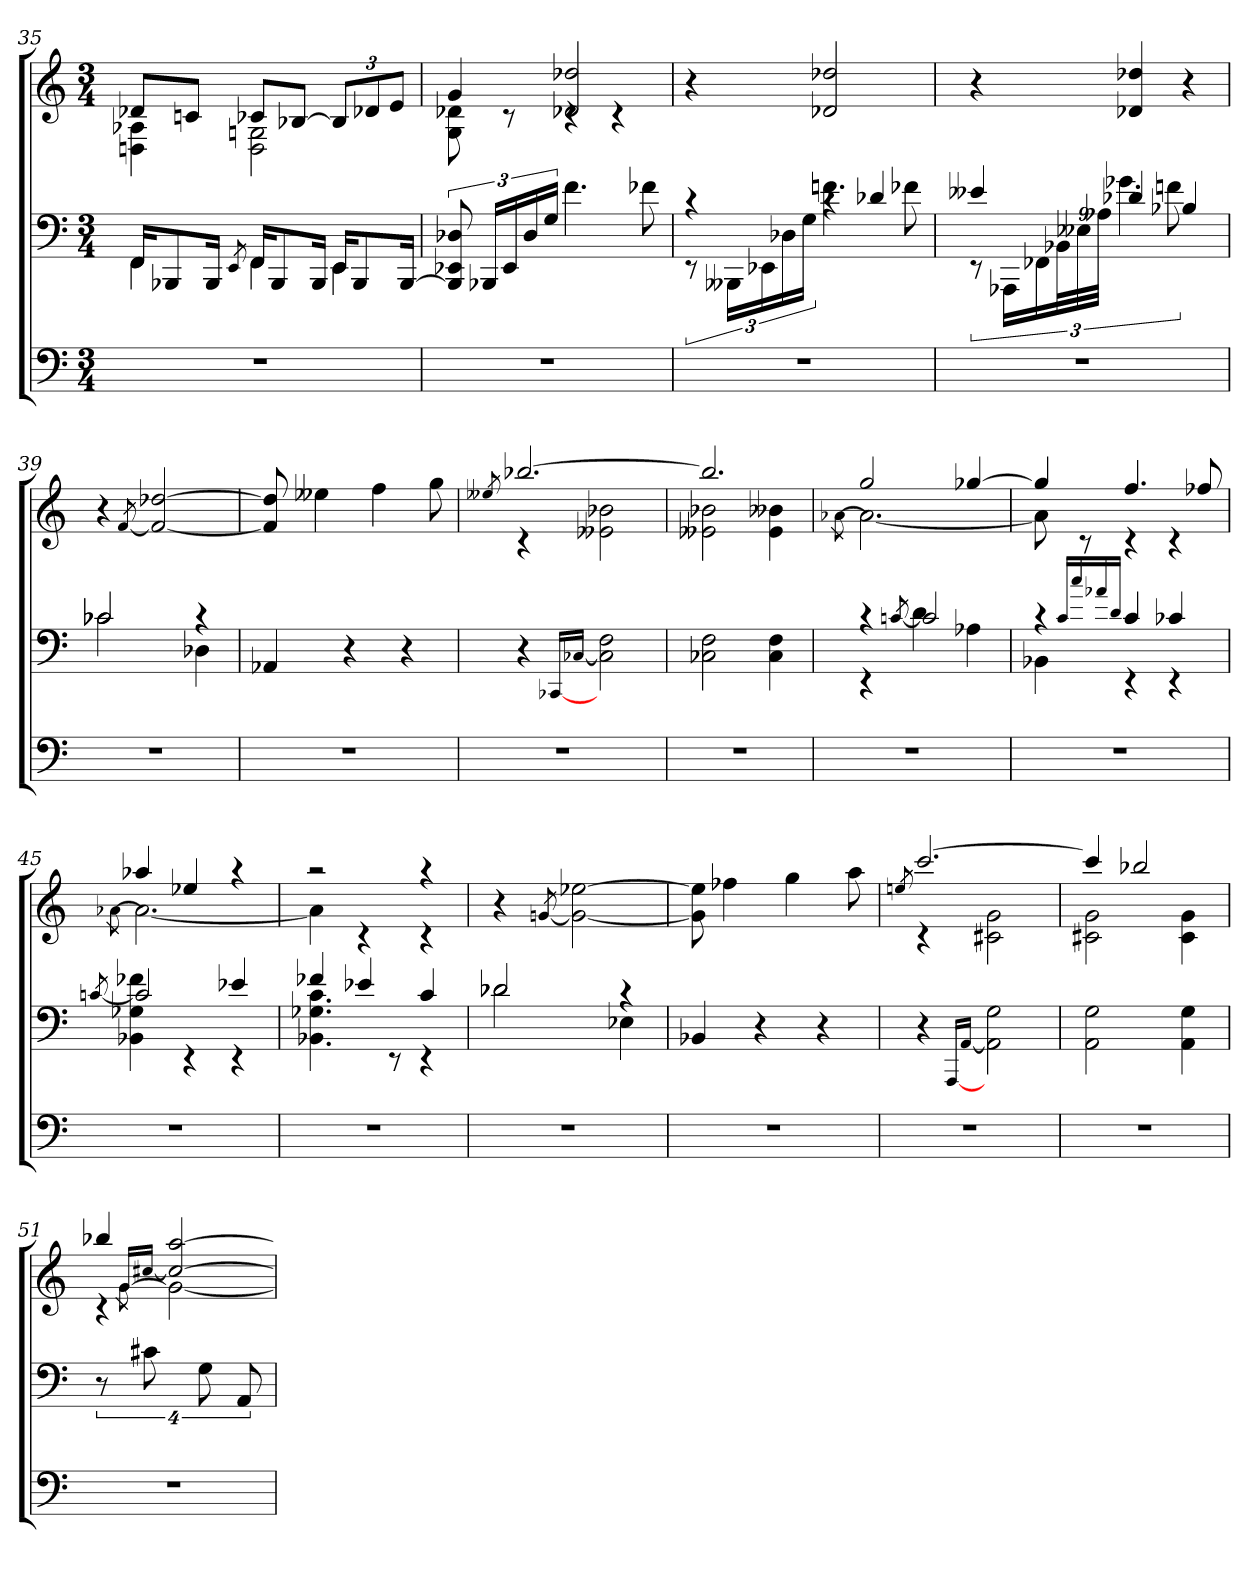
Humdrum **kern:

**kern	**kern	**kern
*part3	*part2	*part1
*staff3	*staff2	*staff1
*clefF4	*clefF4	*clefG2
*k[]	*k[]	*k[]
*M3/4	*M3/4	*M3/4
=35	=35	=35
*	*^	*^
2.r	16FFKL	4FF	8d-XL	4Dn 4A-X
.	8BBB-X	.	.	.
.	.	.	8cnJ	.
.	16BBB-Jk	.	.	.
.	8qEE/	.	.	.
.	16FFKL	4FF	8c-XL	2D 2Gn
.	8BBB-	.	.	.
.	.	.	[8B-XJ	.
.	16BBB-Jk	.	.	.
.	16EEKL	4EE	12B-L]	.
.	8BBB-	.	.	.
.	.	.	12d-X	.
.	.	.	12eJ	.
.	[16BBB-Jk	.	.	.
*	*v	*v	*	*
=36	=36	=36	=36
2.r	12BBB-] 12EE-X 12D-X	4g	8G 8d-X
.	24BBB-XLL	.	.
.	24EE-	.	8rc
.	24D-	.	.
.	24GJJ	.	.
.	4.f	2d-X 2dd-X	4rc
.	.	.	4rc
.	8f-X	.	.
*	*	*v	*v
=37	=37	=37
*	*^	*
2.r	4rc	12rEE	4r
.	.	24BBB--XLL	.
.	.	24EE-X	.
.	.	24D-X	.
.	.	24GJJ	.
.	4rc	4.fn	2d-X 2dd-X
.	4d-X	.	.
.	.	8f-X	.
=38	=38	=38	=38
2.r	4e--X	12rEE	4r
.	.	24AAA-XLL	.
.	.	24FF-X	.
.	.	36BB-XL	.
.	.	36E--X	.
.	.	36A-XJJJ	.
.	4d-X	4.g-X	4d-X 4dd-X
.	4B-X	.	4r
.	.	8fn	.
=39	=39	=39	=39
2.r	2c-X	2c-X	4r
.	.	.	[8qf/
.	.	.	2f_ [2dd-X
.	4rc	4D-X	.
*	*v	*v	*
=40	=40	=40
2.r	4AA-X	8f] 8dd-]
.	.	4ee--X
.	4r	.
.	.	4ff
.	4r	.
.	.	8gg
=41	=41	=41
.	.	8qee--X/
*	*	*^
2.r	4r	[2.bb-X	4rc
.	[16qqCC-X/LL	.	.
.	[16qqC-X/JJ	.	.
.	2C-] 2F	.	2e--X 2b-X
=42	=42	=42	=42
2.r	2C-X 2F	2.bb-]	2e--X 2b-X
.	4C- 4F	.	4e-- 4b--X
=43	=43	=43	=43
.	.	.	[8qa-X\
*	*^	*	*
2.r	4rc	4rEE	2gg	2.a-_
.	[8qcn/	.	.	.
.	2c]	4d	.	.
.	.	4A-X	[4gg-X	.
=44	=44	=44	=44	=44
2.r	4rc	4BB-X	4gg-]	8a-]
.	.	.	.	8rc
.	16qqc/LL	.	.	.
.	16qqcc/	.	.	.
.	16qqa-X/	.	.	.
.	16qqd/JJ	.	.	.
.	4c	4rEE	4.ff	4rc
.	4c-X	4rEE	.	4rc
.	.	.	8ff-X	.
=45	=45	=45	=45	=45
.	[8qcn/	.	.	[8qa-X\
2.r	2c]	4BB-X 4G-X 4f-X	4aa-X	2.a-_
.	.	4rEE	4ee-X	.
.	4e-X	4rEE	4raa	.
=46	=46	=46	=46	=46
2.r	4f-X	4.BB-X 4.G-X 4.c	2raa	4a-]
.	4e-X	.	.	4rc
.	.	8rEE	.	.
.	4c	4rEE	4raa	4rc
*	*	*	*v	*v
=47	=47	=47	=47
2.r	2d-X	2d-X	4r
.	.	.	[8qgn/
.	.	.	2g_ [2ee-X
.	4rc	4E-X	.
*	*v	*v	*
=48	=48	=48
2.r	4BB-X	8g] 8ee-]
.	.	4ff-X
.	4r	.
.	.	4gg
.	4r	.
.	.	8aa
=49	=49	=49
.	.	8qeen/
*	*	*^
2.r	4r	[2.ccc	4rc
.	[16qqAAA/LL	.	.
.	[16qqAA/JJ	.	.
.	2AA] 2G	.	2c#X 2g
=50	=50	=50	=50
2.r	2AA 2G	4ccc]	2c#X 2g
.	.	2bb-X	.
.	4AA 4G	.	4c# 4g
=51	=51	=51	=51
2.r	16%3r	4bb-X	4rc
.	16%3c#X	.	.
.	.	16qqg/LL	.
.	.	[16qqcc#X/JJ	[8qg\
.	.	2cc#_ [2aa	2g_
.	16%3G	.	.
.	16%3AA	.	.
*	*	*v	*v
=	=	=
*-	*-	*-
